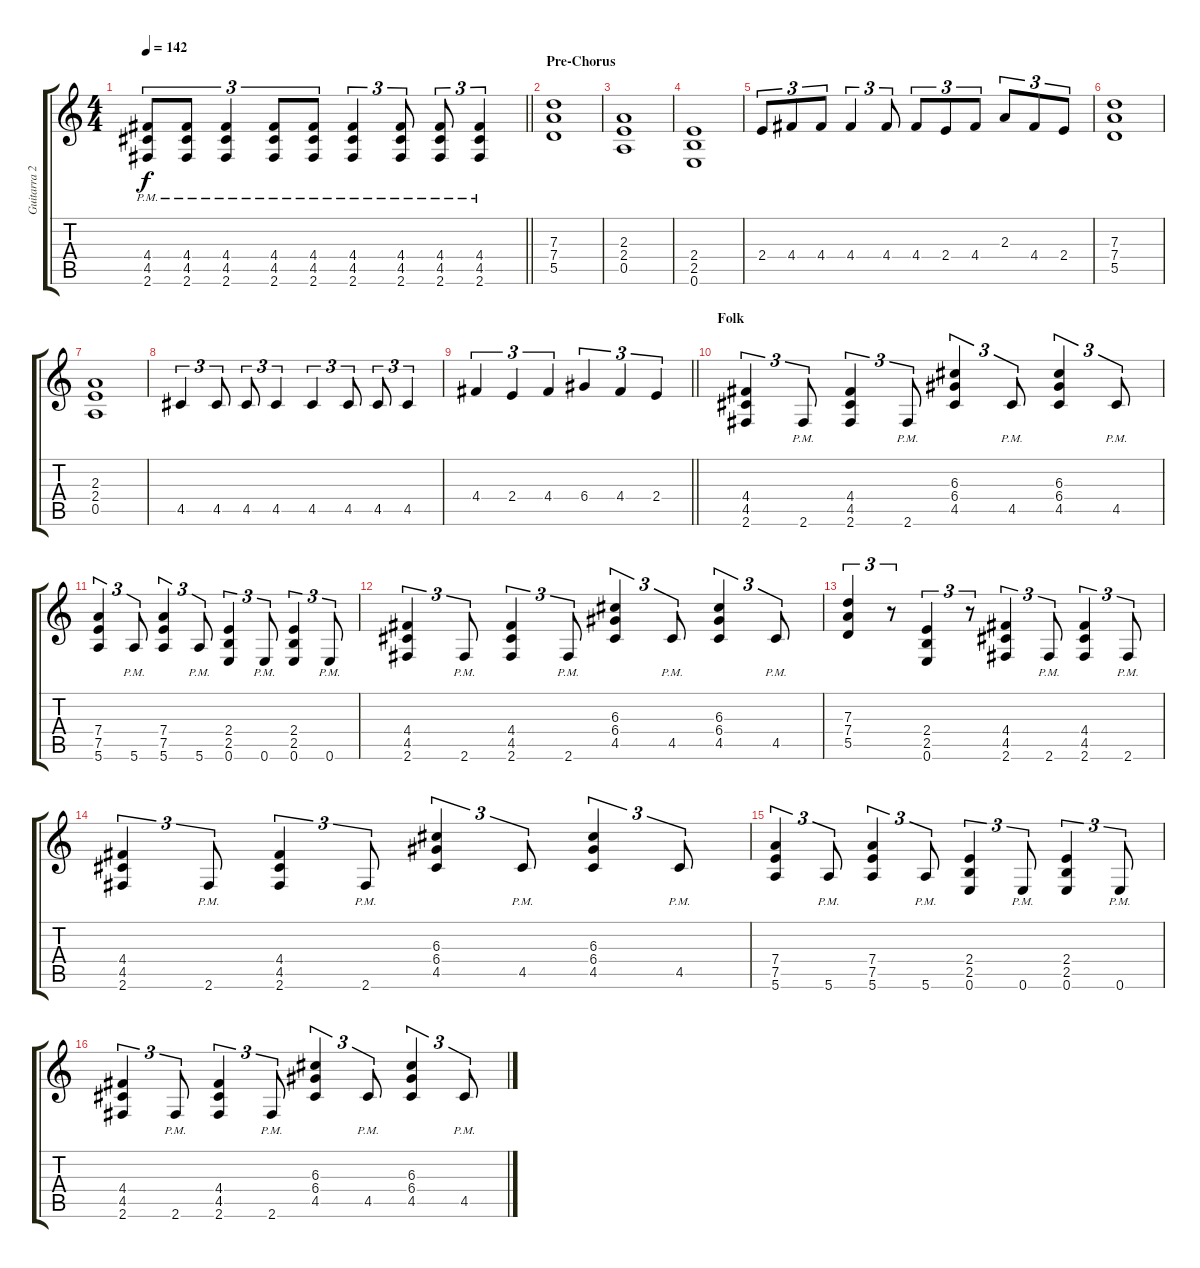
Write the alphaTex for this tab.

\track ("Guitarra 2" "Guitarra 2") {instrument overdrivenguitar}
\staff {score tabs}
\tuning (E4 B3 G3 D3 A2 E2) {hide}
\ts (4 4)
\tempo 142
\clef g2
\barLineRight lightlight
\ks c
(4.4{pm} 4.5{pm} 2.6{pm}).8{tu (3 2) dy f} (4.4{pm} 4.5{pm} 2.6{pm}).8{tu (3 2)} (4.4{pm} 4.5{pm} 2.6{pm}).4{tu (3 2)} (4.4{pm} 4.5{pm} 2.6{pm}).8{tu (3 2)} (4.4{pm} 4.5{pm} 2.6{pm}).8{tu (3 2)} (4.4{pm} 4.5{pm} 2.6{pm}).4{tu (3 2)} (4.4{pm} 4.5{pm} 2.6{pm}).8{tu (3 2)} (4.4{pm} 4.5{pm} 2.6{pm}).8{tu (3 2)} (4.4{pm} 4.5{pm} 2.6{pm}).4{tu (3 2)} |
\section ("" "Pre-Chorus")
(7.3 7.4 5.5).1 |
(2.3 2.4 0.5).1 |
(2.4 2.5 0.6).1 |
2.4.8{tu (3 2)} 4.4.8{tu (3 2)} 4.4.8{tu (3 2)} 4.4.4{tu (3 2)} 4.4.8{tu (3 2)} 4.4.8{tu (3 2)} 2.4.8{tu (3 2)} 4.4.8{tu (3 2)} 2.3.8{tu (3 2)} 4.4.8{tu (3 2)} 2.4.8{tu (3 2)} |
(7.3 7.4 5.5).1 |
(2.3 2.4 0.5).1 |
4.5.4{tu (3 2)} 4.5.8{tu (3 2)} 4.5.8{tu (3 2)} 4.5.4{tu (3 2)} 4.5.4{tu (3 2)} 4.5.8{tu (3 2)} 4.5.8{tu (3 2)} 4.5.4{tu (3 2)} |
\barLineRight lightlight
4.4.4{tu (3 2)} 2.4.4{tu (3 2)} 4.4.4{tu (3 2)} 6.4.4{tu (3 2)} 4.4.4{tu (3 2)} 2.4.4{tu (3 2)} |
\section ("" "Folk")
(4.4 4.5 2.6).4{tu (3 2)} 2.6{pm}.8{tu (3 2)} (4.4 4.5 2.6).4{tu (3 2)} 2.6{pm}.8{tu (3 2)} (6.3 6.4 4.5).4{tu (3 2)} 4.5{pm}.8{tu (3 2)} (6.3 6.4 4.5).4{tu (3 2)} 4.5{pm}.8{tu (3 2)} |
(7.4 7.5 5.6).4{tu (3 2)} 5.6{pm}.8{tu (3 2)} (7.4 7.5 5.6).4{tu (3 2)} 5.6{pm}.8{tu (3 2)} (2.4 2.5 0.6).4{tu (3 2)} 0.6{pm}.8{tu (3 2)} (2.4 2.5 0.6).4{tu (3 2)} 0.6{pm}.8{tu (3 2)} |
(4.4 4.5 2.6).4{tu (3 2)} 2.6{pm}.8{tu (3 2)} (4.4 4.5 2.6).4{tu (3 2)} 2.6{pm}.8{tu (3 2)} (6.3 6.4 4.5).4{tu (3 2)} 4.5{pm}.8{tu (3 2)} (6.3 6.4 4.5).4{tu (3 2)} 4.5{pm}.8{tu (3 2)} |
(7.3 7.4 5.5).4{tu (3 2)} r.8{tu (3 2)} (2.4 2.5 0.6).4{tu (3 2)} r.8{tu (3 2)} (4.4 4.5 2.6).4{tu (3 2)} 2.6{pm}.8{tu (3 2)} (4.4 4.5 2.6).4{tu (3 2)} 2.6{pm}.8{tu (3 2)} |
(4.4 4.5 2.6).4{tu (3 2)} 2.6{pm}.8{tu (3 2)} (4.4 4.5 2.6).4{tu (3 2)} 2.6{pm}.8{tu (3 2)} (6.3 6.4 4.5).4{tu (3 2)} 4.5{pm}.8{tu (3 2)} (6.3 6.4 4.5).4{tu (3 2)} 4.5{pm}.8{tu (3 2)} |
(7.4 7.5 5.6).4{tu (3 2)} 5.6{pm}.8{tu (3 2)} (7.4 7.5 5.6).4{tu (3 2)} 5.6{pm}.8{tu (3 2)} (2.4 2.5 0.6).4{tu (3 2)} 0.6{pm}.8{tu (3 2)} (2.4 2.5 0.6).4{tu (3 2)} 0.6{pm}.8{tu (3 2)} |
(4.4 4.5 2.6).4{tu (3 2)} 2.6{pm}.8{tu (3 2)} (4.4 4.5 2.6).4{tu (3 2)} 2.6{pm}.8{tu (3 2)} (6.3 6.4 4.5).4{tu (3 2)} 4.5{pm}.8{tu (3 2)} (6.3 6.4 4.5).4{tu (3 2)} 4.5{pm}.8{tu (3 2)}
